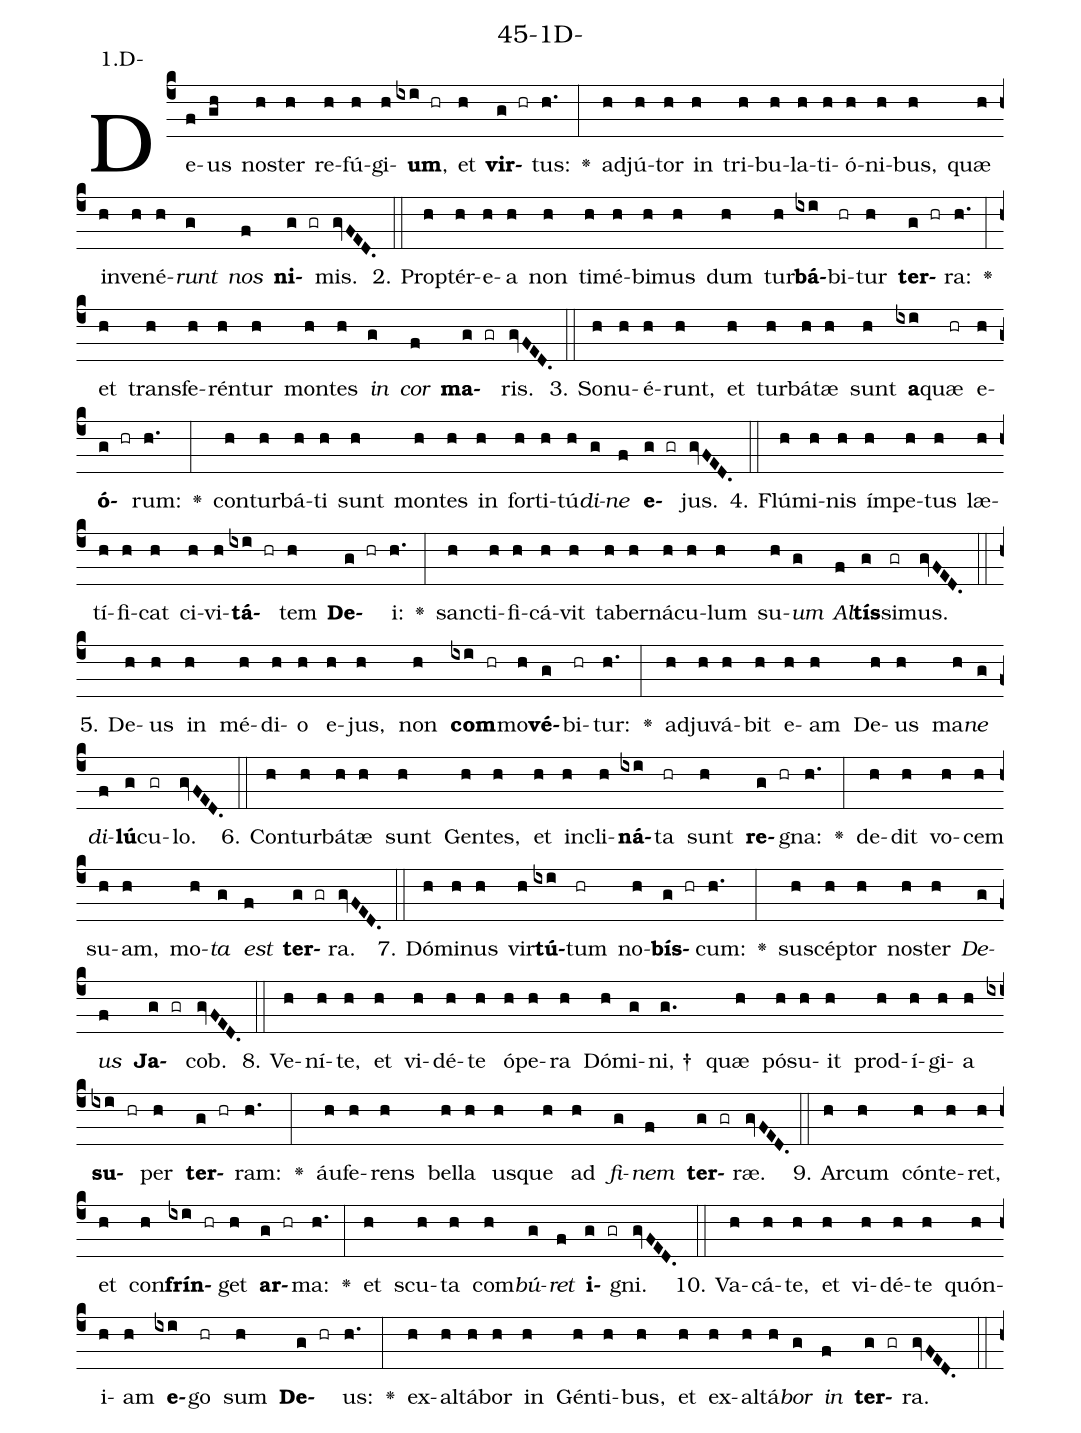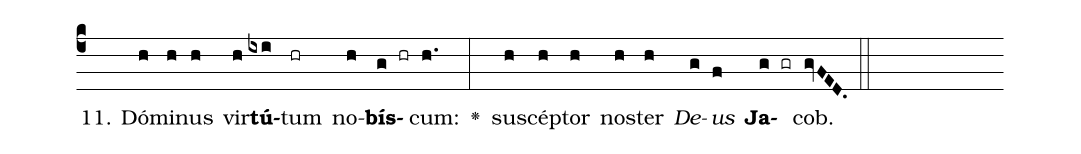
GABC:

name: 45-1D-;
annotation: 1.D-;
%%
(c4)De(f)us(gh) nos(h)ter(h) re(h)fú(h)gi(h)<b>um</b>,(ixi hr) et(h) <b>vir</b>(g hr)tus:(h.) <v>\greheightstar</v>(:) ad(h)jú(h)tor(h) in(h) tri(h)bu(h)la(h)ti(h)ó(h)ni(h)bus,(h) quæ(h) in(h)ve(h)né(h)<i>runt</i>(g) <i>nos</i>(f) <b>ni</b>(g gr)mis.(gvFED.) (::)
2. Prop(h)tér(h)e(h)a(h) non(h) ti(h)mé(h)bi(h)mus(h) dum(h) tur(h)<b>bá</b>(ixi)bi(hr)tur(h) <b>ter</b>(g hr)ra:(h.) <v>\greheightstar</v>(:) et(h) trans(h)fe(h)rén(h)tur(h) mon(h)tes(h) <i>in</i>(g) <i>cor</i>(f) <b>ma</b>(g gr)ris.(gvFED.) (::)
3. So(h)nu(h)é(h)runt,(h) et(h) tur(h)bá(h)tæ(h) sunt(h) <b>a</b>(ixi)quæ(hr) e(h)<b>ó</b>(g hr)rum:(h.) <v>\greheightstar</v>(:) con(h)tur(h)bá(h)ti(h) sunt(h) mon(h)tes(h) in(h) for(h)ti(h)tú(h)<i>di</i>(g)<i>ne</i>(f) <b>e</b>(g gr)jus.(gvFED.) (::)
4. Flú(h)mi(h)nis(h) ím(h)pe(h)tus(h) læ(h)tí(h)fi(h)cat(h) ci(h)vi(h)<b>tá</b>(ixi hr)tem(h) <b>De</b>(g hr)i:(h.) <v>\greheightstar</v>(:) sanc(h)ti(h)fi(h)cá(h)vit(h) ta(h)ber(h)ná(h)cu(h)lum(h) su(h)<i>um</i>(g) <i>Al</i>(f)<b>tís</b>(g)si(gr)mus.(gvFED.) (::)
5. De(h)us(h) in(h) mé(h)di(h)o(h) e(h)jus,(h) non(h) <b>com</b>(ixi hr)mo(h)<b>vé</b>(g)bi(hr)tur:(h.) <v>\greheightstar</v>(:) ad(h)ju(h)vá(h)bit(h) e(h)am(h) De(h)us(h) ma(h)<i>ne</i>(g) <i>di</i>(f)<b>lú</b>(g)cu(gr)lo.(gvFED.) (::)
6. Con(h)tur(h)bá(h)tæ(h) sunt(h) Gen(h)tes,(h) et(h) in(h)cli(h)<b>ná</b>(ixi)ta(hr) sunt(h) <b>re</b>(g hr)gna:(h.) <v>\greheightstar</v>(:) de(h)dit(h) vo(h)cem(h) su(h)am,(h) mo(h)<i>ta</i>(g) <i>est</i>(f) <b>ter</b>(g gr)ra.(gvFED.) (::)
7. Dó(h)mi(h)nus(h) vir(h)<b>tú</b>(ixi)tum(hr) no(h)<b>bís</b>(g hr)cum:(h.) <v>\greheightstar</v>(:) su(h)scép(h)tor(h) nos(h)ter(h) <i>De</i>(g)<i>us</i>(f) <b>Ja</b>(g gr)cob.(gvFED.) (::)
8. Ve(h)ní(h)te,(h) et(h) vi(h)dé(h)te(h) ó(h)pe(h)ra(h) Dó(h)mi(g)ni, †(g.) quæ(h) pó(h)su(h)it(h) prod(h)í(h)gi(h)a(h) <b>su</b>(ixi hr)per(h) <b>ter</b>(g hr)ram:(h.) <v>\greheightstar</v>(:) áu(h)fe(h)rens(h) bel(h)la(h) us(h)que(h) ad(h) <i>fi</i>(g)<i>nem</i>(f) <b>ter</b>(g gr)ræ.(gvFED.) (::)
9. Ar(h)cum(h) cón(h)te(h)ret,(h) et(h) con(h)<b>frín</b>(ixi hr)get(h) <b>ar</b>(g hr)ma:(h.) <v>\greheightstar</v>(:) et(h) scu(h)ta(h) com(h)<i>bú</i>(g)<i>ret</i>(f) <b>i</b>(g gr)gni.(gvFED.) (::)
10. Va(h)cá(h)te,(h) et(h) vi(h)dé(h)te(h) quón(h)i(h)am(h) <b>e</b>(ixi)go(hr) sum(h) <b>De</b>(g hr)us:(h.) <v>\greheightstar</v>(:) ex(h)al(h)tá(h)bor(h) in(h) Gén(h)ti(h)bus,(h) et(h) ex(h)al(h)tá(h)<i>bor</i>(g) <i>in</i>(f) <b>ter</b>(g gr)ra.(gvFED.) (::)
11. Dó(h)mi(h)nus(h) vir(h)<b>tú</b>(ixi)tum(hr) no(h)<b>bís</b>(g hr)cum:(h.) <v>\greheightstar</v>(:) su(h)scép(h)tor(h) nos(h)ter(h) <i>De</i>(g)<i>us</i>(f) <b>Ja</b>(g gr)cob.(gvFED.) (::)
